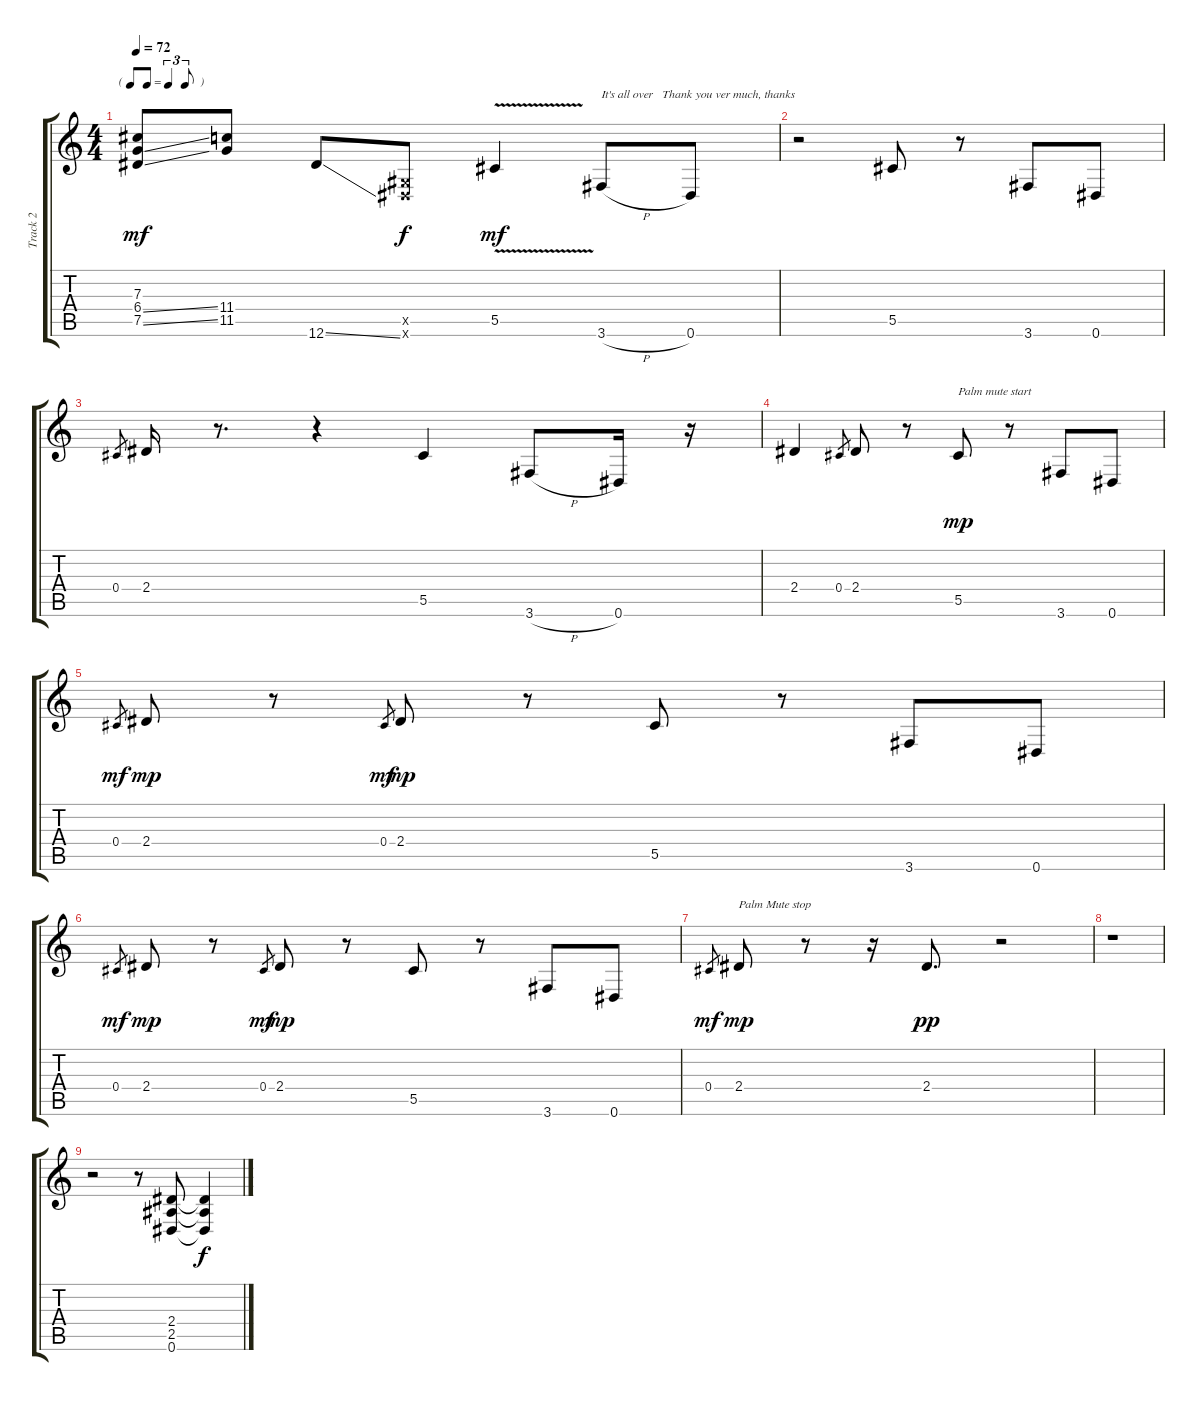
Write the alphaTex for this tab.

\track ("Track 2" "Track 2") {instrument fretlessbass}
\staff {score tabs}
\tuning (Eb4 Bb3 Gb3 Db3 Ab2 Eb2) {hide}
\ts (4 4)
\tf triplet8th
\tempo 72
\clef g2
\ks c
(7.3 6.4{ss} 7.5{ss}).8{dy mf} (11.4 11.5).8 12.6{ss}.8 (0.5{x} 0.6{x}).8{dy f} 5.5{v}.4{dy mf} 3.6{h}.8{txt "It's all over   Thank you ver much, thanks"} 0.6.8 |
r.2 5.5.8 r.8 3.6.8 0.6.8 |
0.4.8{gr} 2.4.16 r.8{d} r.4 5.5.4 3.6{h}.8 0.6.16 r.16 |
2.4.4 0.4.8{gr} 2.4.8 r.8 5.5.8{txt "Palm mute start" dy mp volume 16 instrument electricguitarmuted} r.8 3.6.8 0.6.8 |
0.4.8{gr dy mf} 2.4.8{dy mp} r.8 0.4.8{gr dy mf} 2.4.8{dy mp} r.8 5.5.8 r.8 3.6.8 0.6.8 |
0.4.8{gr dy mf} 2.4.8{dy mp} r.8 0.4.8{gr dy mf} 2.4.8{dy mp} r.8 5.5.8 r.8 3.6.8 0.6.8 |
0.4.8{gr dy mf} 2.4.8{txt "Palm Mute stop" dy mp instrument fretlessbass} r.8 r.16 2.4.8{d dy pp} r.2 |
r.1 |
r.2 r.8 (2.4 2.5 0.6).8 (2.4{t} 2.5{t} 0.6{t}).4{dy f}
